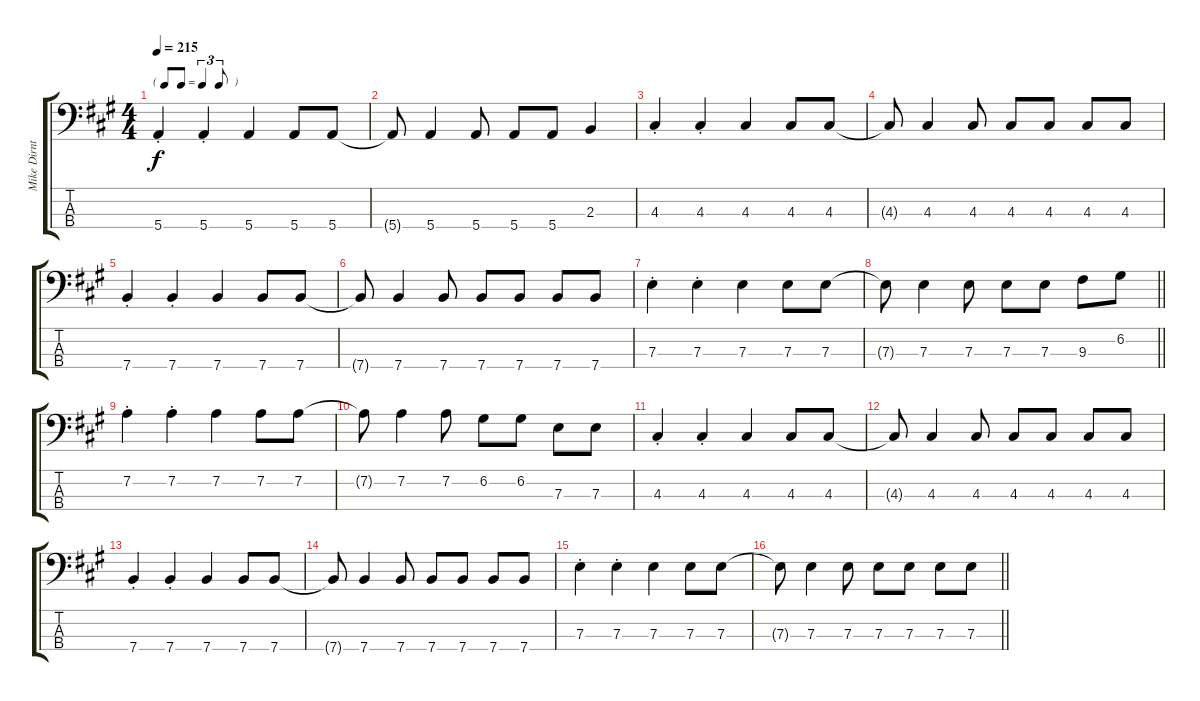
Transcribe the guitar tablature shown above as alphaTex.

\track ("Mike Dirnt (Bass)" "Mike Dirnt") {instrument electricbassfinger}
\staff {score tabs}
\tuning (G2 D2 A1 E1) {hide}
\ts (4 4)
\tf triplet8th
\tempo 215
\clef f4
\ks a
5.4{st}.4{dy f} 5.4{st}.4 5.4.4 5.4.8 5.4.8 |
5.4{t}.8 5.4.4 5.4.8 5.4.8 5.4.8 2.3.4 |
4.3{st}.4 4.3{st}.4 4.3.4 4.3.8 4.3.8 |
4.3{t}.8 4.3.4 4.3.8 4.3.8 4.3.8 4.3.8 4.3.8 |
7.4{st}.4 7.4{st}.4 7.4.4 7.4.8 7.4.8 |
7.4{t}.8 7.4.4 7.4.8 7.4.8 7.4.8 7.4.8 7.4.8 |
7.3{st}.4 7.3{st}.4 7.3.4 7.3.8 7.3.8 |
\barLineRight lightlight
7.3{t}.8 7.3.4 7.3.8 7.3.8 7.3.8 9.3.8 6.2.8 |
7.2{st}.4 7.2{st}.4 7.2.4 7.2.8 7.2.8 |
7.2{t}.8 7.2.4 7.2.8 6.2.8 6.2.8 7.3.8 7.3.8 |
4.3{st}.4 4.3{st}.4 4.3.4 4.3.8 4.3.8 |
4.3{t}.8 4.3.4 4.3.8 4.3.8 4.3.8 4.3.8 4.3.8 |
7.4{st}.4 7.4{st}.4 7.4.4 7.4.8 7.4.8 |
7.4{t}.8 7.4.4 7.4.8 7.4.8 7.4.8 7.4.8 7.4.8 |
7.3{st}.4 7.3{st}.4 7.3.4 7.3.8 7.3.8 |
\barLineRight lightlight
7.3{t}.8 7.3.4 7.3.8 7.3.8 7.3.8 7.3.8 7.3.8
